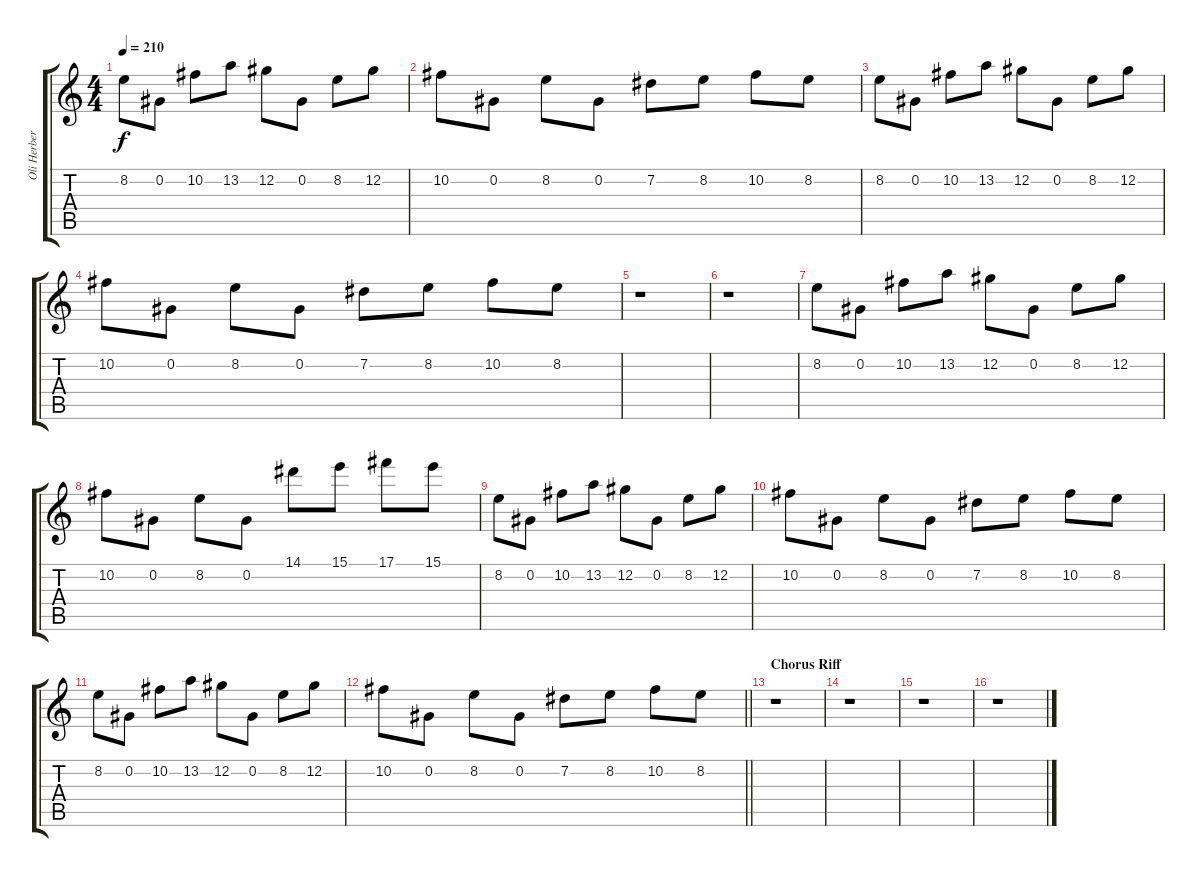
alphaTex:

\track ("Oli Herbert (Harmony)" "Oli Herber") {instrument overdrivenguitar}
\staff {score tabs}
\tuning (Db4 Ab3 E3 B2 Gb2 Db2) {hide}
\ts (4 4)
\tempo 210
\clef g2
\ks c
8.2.8{dy f} 0.2.8 10.2.8 13.2.8 12.2.8 0.2.8 8.2.8 12.2.8 |
10.2.8 0.2.8 8.2.8 0.2.8 7.2.8 8.2.8 10.2.8 8.2.8 |
8.2.8 0.2.8 10.2.8 13.2.8 12.2.8 0.2.8 8.2.8 12.2.8 |
10.2.8 0.2.8 8.2.8 0.2.8 7.2.8 8.2.8 10.2.8 8.2.8 |
r.1 |
r.1 |
8.2.8 0.2.8 10.2.8 13.2.8 12.2.8 0.2.8 8.2.8 12.2.8 |
10.2.8 0.2.8 8.2.8 0.2.8 14.1.8 15.1.8 17.1.8 15.1.8 |
8.2.8 0.2.8 10.2.8 13.2.8 12.2.8 0.2.8 8.2.8 12.2.8 |
10.2.8 0.2.8 8.2.8 0.2.8 7.2.8 8.2.8 10.2.8 8.2.8 |
8.2.8 0.2.8 10.2.8 13.2.8 12.2.8 0.2.8 8.2.8 12.2.8 |
\barLineRight lightlight
10.2.8 0.2.8 8.2.8 0.2.8 7.2.8 8.2.8 10.2.8 8.2.8 |
\section ("" "Chorus Riff")
r.1 |
r.1 |
r.1 |
r.1
